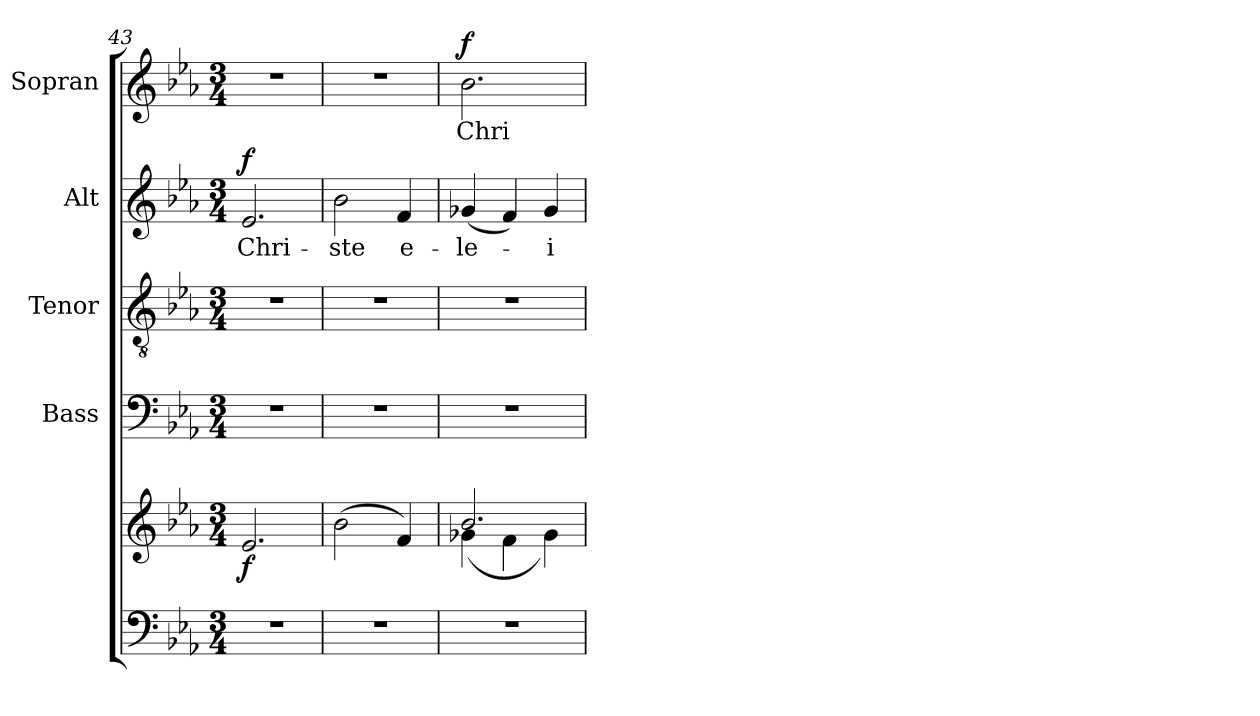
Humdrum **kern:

**kern	**kern	**dynam	**kern	**kern	**kern	**text	**dynam	**kern	**text	**dynam
*part5	*part5	*part5	*part4	*part3	*part2	*part2	*part2	*part1	*part1	*part1
*staff6	*staff5	*staff5/6	*staff4	*staff3	*staff2	*staff2	*staff2	*staff1	*staff1	*staff1
*	*	*	*I"Bass	*I"Tenor	*I"Alt	*	*	*I"Sopran	*	*
*	*	*	*I'B.	*I'T.	*I'A.	*	*	*I'S.	*	*
*clefF4	*clefG2	*	*clefF4	*clefGv2	*clefG2	*	*	*clefG2	*	*
*k[b-e-a-]	*k[b-e-a-]	*	*k[b-e-a-]	*k[b-e-a-]	*k[b-e-a-]	*	*	*k[b-e-a-]	*	*
*E-:	*E-:	*	*E-:	*E-:	*E-:	*	*	*E-:	*	*
*M3/4	*M3/4	*	*M3/4	*M3/4	*M3/4	*	*	*M3/4	*	*
=43	=43	=43	=43	=43	=43	=43	=43	=43	=43	=43
!	!	!LO:DY:b	!	!	!	!LO:LY:b	!LO:DY:a	!	!	!
2.r	2.e-/	f	2.r	2.r	2.e-/	Chri-	f	2.r	.	.
=44	=44	=44	=44	=44	=44	=44	=44	=44	=44	=44
!	!	!	!	!	!	!LO:LY:b	!	!	!	!
2.r	(>2b-\	.	2.r	2.r	2b-\	-ste	.	2.r	.	.
!	!	!	!	!	!	!LO:LY:b	!	!	!	!
.	4f/)	.	.	.	4f/	e-	.	.	.	.
=45	=45	=45	=45	=45	=45	=45	=45	=45	=45	=45
*	*^	*	*	*	*	*	*	*	*	*
!	!	!	!	!	!	!	!LO:LY:b	!	!	!LO:LY:b	!LO:DY:a
2.r	2.b-/	(<4g-X\	.	2.r	2.r	(<4g-X/	-le-	.	2.b-\	Chri-	f
.	.	4f\	.	.	.	4f/)	.	.	.	.	.
!	!	!	!	!	!	!	!LO:LY:b	!	!	!	!
.	.	4g-\)	.	.	.	4g-/	-i-	.	.	.	.
*	*v	*v	*	*	*	*	*	*	*	*	*
=	=	=	=	=	=	=	=	=	=	=
*-	*-	*-	*-	*-	*-	*-	*-	*-	*-	*-
